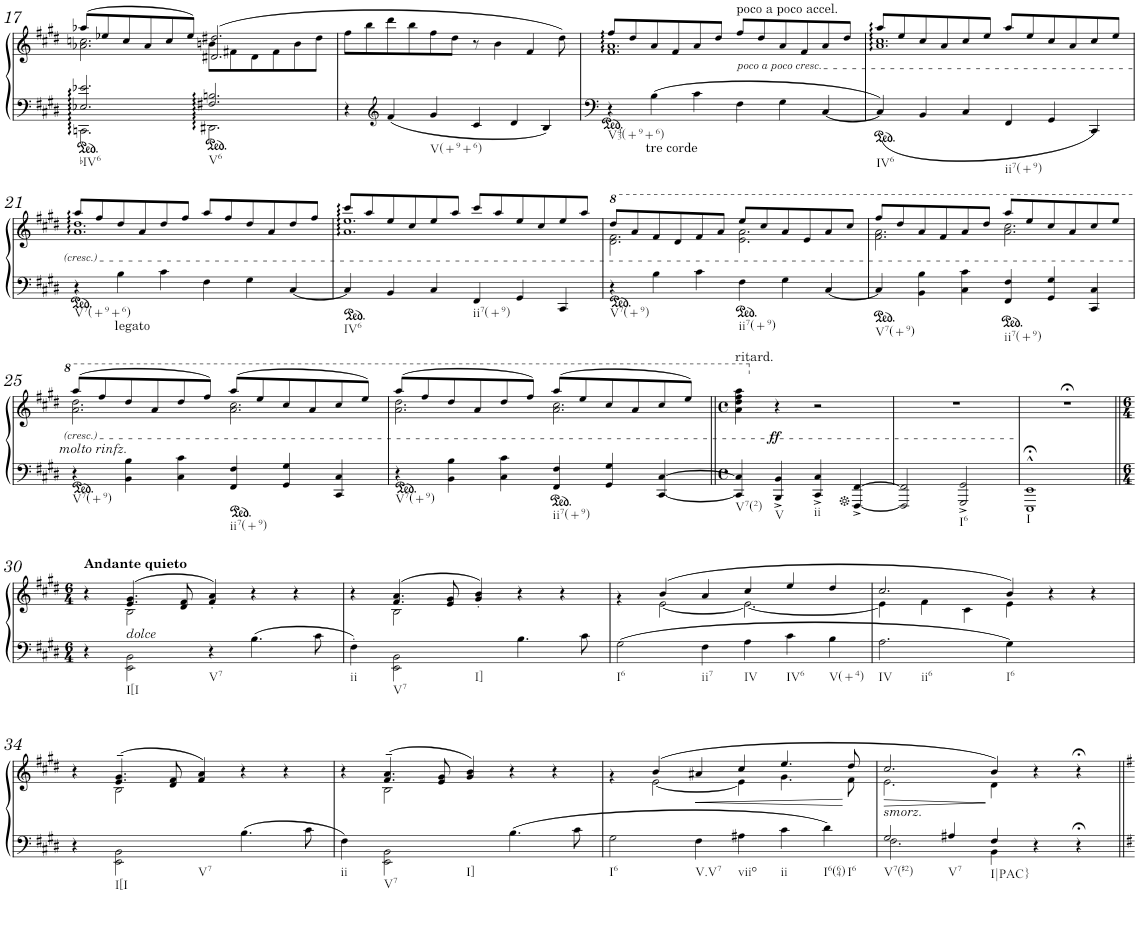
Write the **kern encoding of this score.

**kern	**kern	**dynam
*part1	*part1	*part1
*staff2	*staff1	*staff1/2
*I"Piano	*	*
*I'Pno.	*	*
!!LO:PB:g=z
*clefG2	*clefG2	*
*k[f#c#g#d#]	*k[f#c#g#d#]	*
*M6/4	*M6/4	*
=17	=17	=17
*^	*^	*
!LO:TX:b:t=bIV6	!	!	!	!
2.E-X/ 2.e-X/	2.CCn\	(8aa-X/L	2.a-X\ 2.ccn\	.
.	.	8ee-X/	.	.
.	.	8cc/	.	.
.	.	8a-/	.	.
.	.	8cc/	.	.
.	.	8ee-/J)	.	.
!LO:TX:b:t=V6	!	!	!	!
2.F#X/ 2.Bn/	2.DD#X\	(2.d#X/ 2.dd#X/	8bn\L	.
.	.	.	8f#X\	.
.	.	.	8d#\	.
.	.	.	8f#\	.
.	.	.	8b\	.
.	.	.	8dd#\J	.
*v	*v	*	*	*
*	*v	*v	*
=18	=18	=18
4r	8ff#\L	.
.	8bb\	.
*clefG2	*	*
4f#/	8ddd#\	.
.	8bb\	.
!LO:TX:b:t=V(+9+6)	!	!
4g#/	8ff#\	.
.	8dd#\J	.
4c#/	8r	.
.	4b\	.
4d#/	.	.
.	4f#/	.
4B/	.	.
.	8dd#\)	.
=19	=19	=19
*	*^	*
!LO:TX:b:t=V43(+9+6)	!	!	!
4r	8ff#/L	1.f# 1.a	.
.	8dd#/	.	.
!LO:TX:b:t=tre corde	!	!	!
4B\	8a/	.	.
.	8f#/	.	.
4c#\	8a/	.	.
.	8dd#/J	.	.
!	!LO:TX:a:t=poco a poco accel.	!	!
!	!LO:TX:b:i:t=poco a poco cresc.	!	!
4F#\	8ff#/L	.	.
.	8dd#/	.	.
4G#\	8a/	.	.
.	8f#/	.	.
[4C#/	8a/	.	.
.	8dd#/J	.	.
=20	=20	=20	=20
!LO:TX:b:t=IV6	!	!	!
4C#/]	8aa/L	1.a 1.cc#	.
.	8ee/	.	.
4BB/	8cc#/	.	.
.	8a/	.	.
4C#/	8cc#/	.	.
.	8ee/J	.	.
!LO:TX:b:t=ii7(+9)	!	!	!
4FF#/	8aa/L	.	.
.	8ee/	.	.
4GG#/	8cc#/	.	.
.	8a/	.	.
4CC#/	8cc#/	.	.
.	8ee/J	.	.
!!LO:LB:g=z	!!
=21	=21	=21	=21
!LO:TX:b:t=V7(+9+6)	!	!	!
4r	8aa/L	1.a 1.dd#	.
.	8ff#/	.	.
!LO:TX:b:t=legato	!	!	!
4B\	8dd#/	.	.
.	8a/	.	.
4c#\	8dd#/	.	.
.	8ff#/J	.	.
4F#\	8aa/L	.	.
.	8ff#/	.	.
4G#\	8dd#/	.	.
.	8a/	.	.
[4C#/	8dd#/	.	.
.	8ff#/J	.	.
=22	=22	=22	=22
!LO:TX:b:t=IV6	!	!	!
4C#/]	8ccc#/L	1.a 1.ee	.
.	8aa/	.	.
4BB/	8ee/	.	.
.	8cc#/	.	.
4C#/	8ee/	.	.
.	8aa/J	.	.
!LO:TX:b:t=ii7(+9)	!	!	!
4FF#/	8ccc#/L	.	.
.	8aa/	.	.
4GG#/	8ee/	.	.
.	8cc#/	.	.
4CC#/	8ee/	.	.
.	8aa/J	.	.
=23	=23	=23	=23
!LO:TX:b:t=V7(+9)	!	!	!
4r	8ddd#/L	2.dd#\ 2.ff#\	.
.	8aa/	.	.
4B\	8ff#/	.	.
.	8dd#/	.	.
4c#\	8ff#/	.	.
.	8aa/J	.	.
!LO:TX:b:t=ii7(+9)	!	!	!
4F#\	8eee/L	2.ee\ 2.aa\	.
.	8ccc#/	.	.
4G#\	8aa/	.	.
.	8ee/	.	.
[4C#/	8aa/	.	.
.	8ccc#/J	.	.
=24	=24	=24	=24
!LO:TX:b:t=V7(+9)	!	!	!
4C#/]	8fff#/L	2.ff#\ 2.aa\	.
.	8ddd#/	.	.
4BB\ 4B\	8aa/	.	.
.	8ff#/	.	.
4C#\ 4c#\	8aa/	.	.
.	8ddd#/J	.	.
!LO:TX:b:t=ii7(+9)	!	!	!
4FF#/ 4F#/	8aaa/L	2.aa\ 2.ccc#\	.
.	8eee/	.	.
4GG#/ 4G#/	8ccc#/	.	.
.	8aa/	.	.
4CC#/ 4C#/	8ccc#/	.	.
.	8eee/J	.	.
!!LO:LB:g=z	!!
=25	=25	=25	=25
!	!LO:TX:b:i:t=molto rinfz.	!	!
!LO:TX:b:t=V7(+9)	!	!	!
4r	(8aaa/L	2.aa\ 2.ddd#\	.
.	8fff#/	.	.
4BB\ 4B\	8ddd#/	.	.
.	8aa/	.	.
4C#\ 4c#\	8ddd#/	.	.
.	8fff#/J)	.	.
!LO:TX:b:t=ii7(+9)	!	!	!
4FF#/ 4F#/	(8aaa/L	2.aa\ 2.ccc#\	.
.	8eee/	.	.
4GG#/ 4G#/	8ccc#/	.	.
.	8aa/	.	.
4CC#/ 4C#/	8ccc#/	.	.
.	8eee/J)	.	.
=26	=26	=26	=26
!LO:TX:b:t=V7(+9)	!	!	!
4r	(8aaa/L	2.aa\ 2.ddd#\	.
.	8fff#/	.	.
4BB\ 4B\	8ddd#/	.	.
.	8aa/	.	.
4C#\ 4c#\	8ddd#/	.	.
.	8fff#/J)	.	.
!LO:TX:b:t=ii7(+9)	!	!	!
4FF#/ 4F#/	(8aaa/L	2.aa\ 2.ccc#\	.
.	8eee/	.	.
4GG#/ 4G#/	8ccc#/	.	.
.	8aa/	.	.
[4CC#/ [4C#/	8ccc#/	.	.
.	8eee/J)	.	.
*	*v	*v	*
=27||	=27||	=27||
*M4/4	*M4/4	*
*met(c)	*met(c)	*
!	!LO:TX:a:t=ritard.	!
!LO:TX:b:t=V7(2)	!	!
4CC#/] 4C#/]	4aa\ 4ddd#\ 4fff#\ 4aaa\	.
!LO:TX:b:t=V	!	!
!	!	!LO:DY:b
4BBB/^ 4BB/^	4r	ff
!LO:TX:b:t=ii	!	!
4CC#/^ 4C#/^	2r	.
[4FFF#/^ [4FF#/^	.	.
=28	=28	=28
2FFF#/] 2FF#/]	1r	.
!LO:TX:b:t=I6	!	!
2GGG#/^ 2GG#/^	.	.
=29	=29	=29
!LO:TX:b:t=I	!	!
1EEE;<^^ 1EE;<^^	1r;<	.
!!LO:LB:g=z
=30||	=30||	=30||
*M6/4	*M6/4	*
*	*^	*
!	!LO:TX:a:B:t=Andante quieto	!	!
4r	4r	4ryy	.
!	!LO:TX:b:i:t=dolce	!	!
!LO:TX:b:t=I[I	!	!	!
2EE\ 2BB\	(4.e/ 4.g#/	2B\	.
.	8d#/ 8f#/	.	.
!LO:TX:b:t=V7	!	!	!
4r	4f#/' 4a/')	4ryy	.
4.B\	4r	2ryy	.
.	4r	.	.
8c#\	.	.	.
=31	=31	=31	=31
!LO:TX:b:t=ii	!	!	!
4F#'\	4r	4ryy	.
!LO:TX:b:t=V7	!	!	!
2EE\ 2BB\	4.f#/ 4.a/	2B\	.
.	8e/ 8g#/	.	.
!LO:TX:b:t=I]	!	!	!
4ryy	4g#/' 4b/'	4ryy	.
4.B\	4r	2ryy	.
.	4r	.	.
8c#\	.	.	.
=32	=32	=32	=32
!LO:TX:b:t=I6	!	!	!
2G#\	4ryy	4r	.
.	(4b/	[2e\	.
!LO:TX:b:t=ii7	!	!	!
4F#\	4a/	.	.
!LO:TX:b:t=IV	!	!	!
4A\	4cc#/	2.e\_	.
!LO:TX:b:t=IV6	!	!	!
4c#\	4ee/	.	.
!LO:TX:b:t=V(+4)	!	!	!
4B\	4dd#/	.	.
=33	=33	=33	=33
!LO:TX:b:t=IV	!	!	!
!LO:TX:b:t=ii6	!	!	!
2.A\	2.cc#/	4e\]	.
.	.	4f#\	.
.	.	4c#\	.
!LO:TX:b:t=I6	!	!	!
4G#\	4b/)	4e\	.
2ryy	4r	2ryy	.
.	4r	.	.
!!LO:LB:g=z	!!
=34	=34	=34	=34
4r	4r	4ryy	.
!LO:TX:b:t=I[I	!	!	!
2EE\ 2BB\	(4.e/~ 4.g#/~	2B\	.
.	8d#/ 8f#/	.	.
!LO:TX:b:t=V7	!	!	!
4ryy	4f#/ 4a/)	4ryy	.
4.B\	4r	2ryy	.
.	4r	.	.
8c#\	.	.	.
=35	=35	=35	=35
!LO:TX:b:t=ii	!	!	!
4F#\	4r	4ryy	.
!LO:TX:b:t=V7	!	!	!
2EE\ 2BB\	(4.f#/~ 4.a/~	2B\	.
.	8e/ 8g#/	.	.
!LO:TX:b:t=I]	!	!	!
4ryy	4g#/ 4b/)	4ryy	.
4.B\	4r	2ryy	.
.	4r	.	.
8c#\	.	.	.
=36	=36	=36	=36
!LO:TX:b:t=I6	!	!	!
2G#\	4ryy	4r	.
.	(4b/	[2e\	.
!LO:TX:b:t=V.V7	!	!	!
!	!	!	!LO:HP:b
4F#\	4a#X/	.	<
!LO:TX:b:t=viio	!	!	!
4A#X\	4cc#/	4e\]	.
!LO:TX:b:t=ii	!	!	!
4c#\	4.ee/	4.g#\	.
!LO:TX:b:t=I6(64)	!	!	!
!LO:TX:b:t=I6	!	!	!
4d#\	.	.	.
.	8dd#/	8f#\	[
=37	=37	=37	=37
*^	*	*	*
!	!	!LO:TX:b:i:t=smorz.	!	!
!LO:TX:b:t=V7(#2)	!	!	!	!
!	!	!	!	!LO:HP:b
2G#/	2.F#\	2.cc#/	2.e\	>
!LO:TX:b:t=V7	!	!	!	!
4A#X/	.	.	.	.
!LO:TX:b:t=I|PAC}	!	!	!	!
4F#/	4BB\	4b/)	4d#\	]
4r	2ryy	4r	2ryy	.
4r;<	.	4r;<	.	.
*v	*v	*	*	*
*	*v	*v	*
=||	=||	=||
*-	*-	*-
